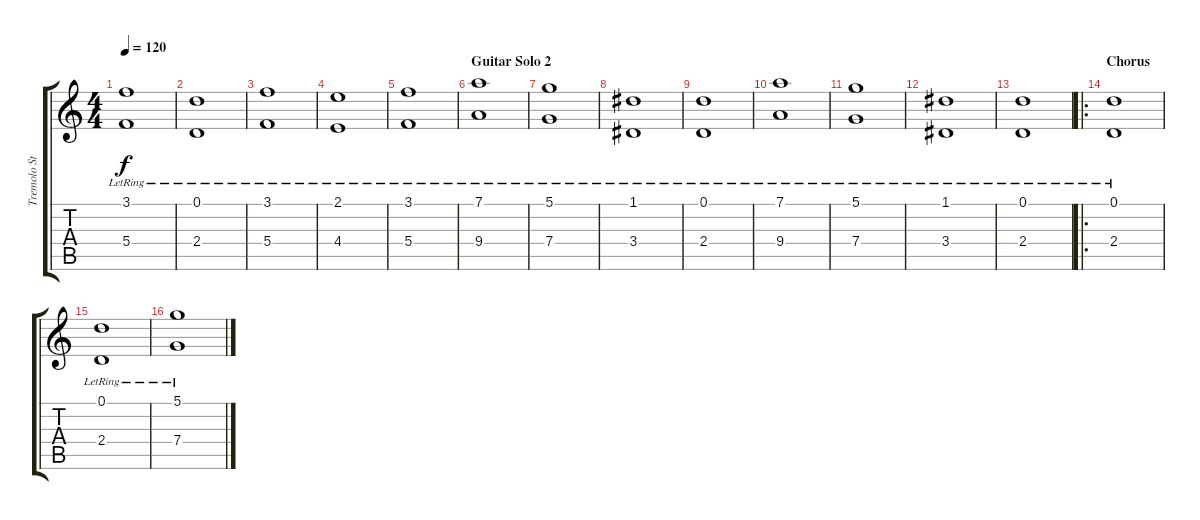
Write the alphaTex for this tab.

\track ("Tremolo Strings" "Tremolo St") {instrument tremolostrings}
\staff {score tabs}
\tuning (D5 A4 F4 C4 G3 D3) {hide}
\ts (4 4)
\tempo 120
\clef g2
\ks c
(3.1{lr} 5.4{lr}).1{dy f} |
(0.1{lr} 2.4{lr}).1 |
(3.1{lr} 5.4{lr}).1 |
(2.1{lr} 4.4{lr}).1 |
(3.1{lr} 5.4{lr}).1 |
\section ("" "Guitar Solo 2")
(7.1{lr} 9.4).1 |
(5.1{lr} 7.4).1 |
(1.1{lr} 3.4).1 |
(0.1{lr} 2.4).1 |
(7.1{lr} 9.4).1 |
(5.1{lr} 7.4).1 |
(1.1{lr} 3.4).1 |
(0.1{lr} 2.4).1 |
\ro
\section ("" "Chorus")
(0.1{lr} 2.4{lr}).1 |
(0.1{lr} 2.4{lr}).1 |
(5.1{lr} 7.4{lr}).1
